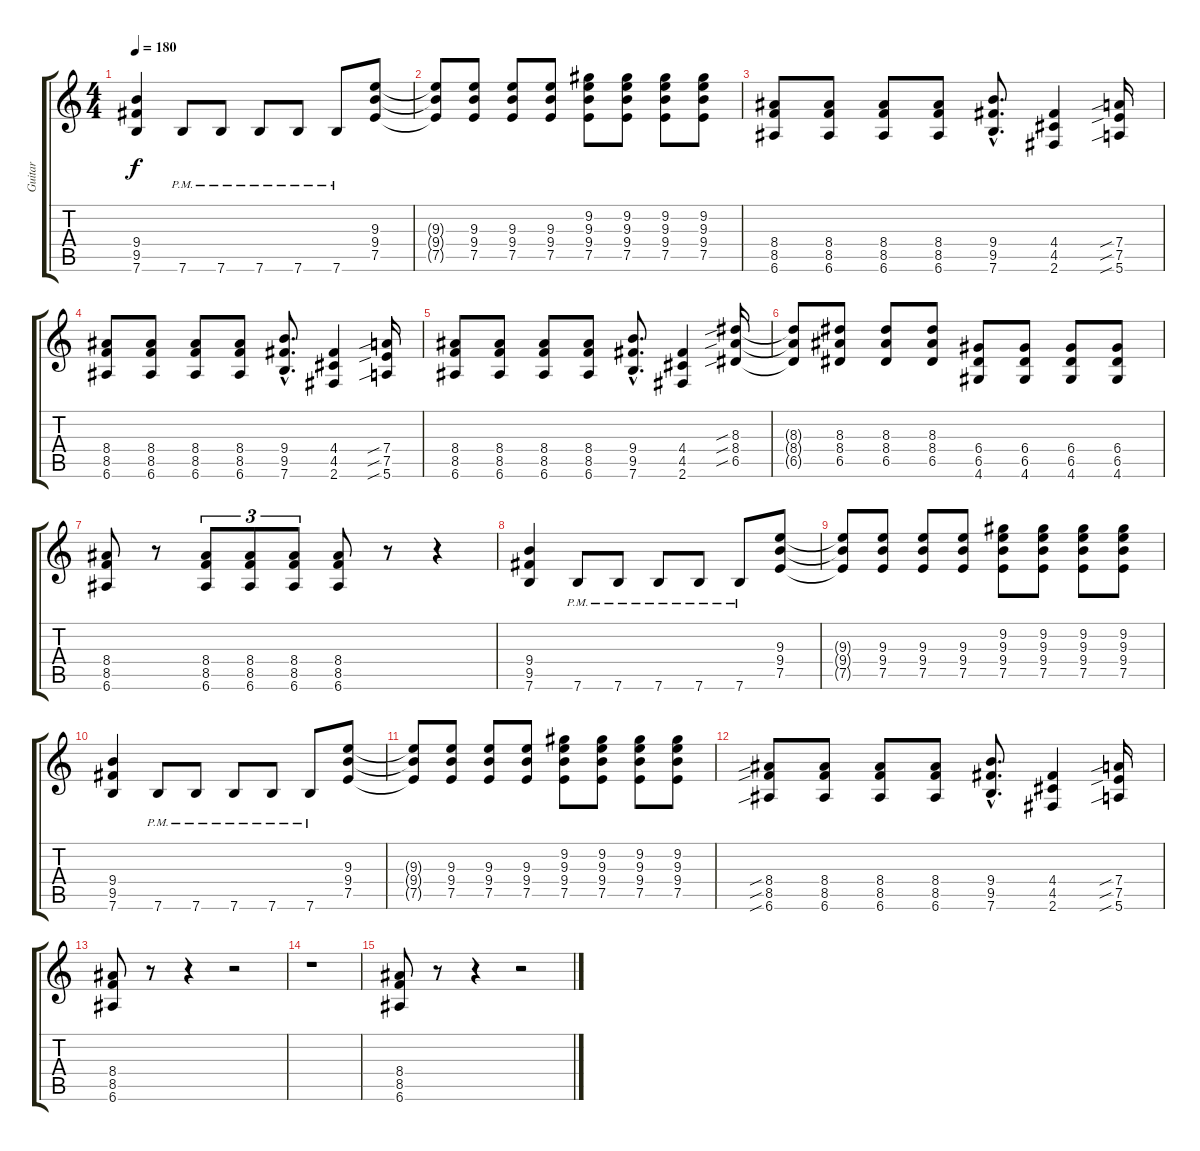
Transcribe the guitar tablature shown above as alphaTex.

\track ("Guitar" "Guitar") {instrument distortionguitar}
\staff {score tabs}
\tuning (E4 B3 G3 D3 A2 E2) {hide}
\ts (4 4)
\tempo 180
\clef g2
\ks c
(9.4 9.5 7.6).4{dy f} 7.6{pm}.8 7.6{pm}.8 7.6{pm}.8 7.6{pm}.8 7.6{pm}.8 (9.3 9.4 7.5).8 |
(9.3{t} 9.4{t} 7.5{t}).8 (9.3 9.4 7.5).8 (9.3 9.4 7.5).8 (9.3 9.4 7.5).8 (9.2 9.3 9.4 7.5).8 (9.2 9.3 9.4 7.5).8 (9.2 9.3 9.4 7.5).8 (9.2 9.3 9.4 7.5).8 |
(8.4 8.5 6.6).8 (8.4 8.5 6.6).8 (8.4 8.5 6.6).8 (8.4 8.5 6.6).8 (9.4{hac} 9.5{hac} 7.6{hac}).8{d} (4.4 4.5 2.6).4 (7.4{sib} 7.5{sib} 5.6{sib}).16 |
(8.4 8.5 6.6).8 (8.4 8.5 6.6).8 (8.4 8.5 6.6).8 (8.4 8.5 6.6).8 (9.4{hac} 9.5{hac} 7.6{hac}).8{d} (4.4 4.5 2.6).4 (7.4{sib} 7.5{sib} 5.6{sib}).16 |
(8.4 8.5 6.6).8 (8.4 8.5 6.6).8 (8.4 8.5 6.6).8 (8.4 8.5 6.6).8 (9.4{hac} 9.5{hac} 7.6{hac}).8{d} (4.4 4.5 2.6).4 (8.3{sib} 8.4{sib} 6.5{sib}).16 |
(8.3{t} 8.4{t} 6.5{t}).8 (8.3 8.4 6.5).8 (8.3 8.4 6.5).8 (8.3 8.4 6.5).8 (6.4 6.5 4.6).8 (6.4 6.5 4.6).8 (6.4 6.5 4.6).8 (6.4 6.5 4.6).8 |
(8.4 8.5 6.6).8 r.8 (8.4 8.5 6.6).8{tu (3 2)} (8.4 8.5 6.6).8{tu (3 2)} (8.4 8.5 6.6).8{tu (3 2)} (8.4 8.5 6.6).8 r.8 r.4 |
(9.4 9.5 7.6).4 7.6{pm}.8 7.6{pm}.8 7.6{pm}.8 7.6{pm}.8 7.6{pm}.8 (9.3 9.4 7.5).8 |
(9.3{t} 9.4{t} 7.5{t}).8 (9.3 9.4 7.5).8 (9.3 9.4 7.5).8 (9.3 9.4 7.5).8 (9.2 9.3 9.4 7.5).8 (9.2 9.3 9.4 7.5).8 (9.2 9.3 9.4 7.5).8 (9.2 9.3 9.4 7.5).8 |
(9.4 9.5 7.6).4 7.6{pm}.8 7.6{pm}.8 7.6{pm}.8 7.6{pm}.8 7.6{pm}.8 (9.3 9.4 7.5).8 |
(9.3{t} 9.4{t} 7.5{t}).8 (9.3 9.4 7.5).8 (9.3 9.4 7.5).8 (9.3 9.4 7.5).8 (9.2 9.3 9.4 7.5).8 (9.2 9.3 9.4 7.5).8 (9.2 9.3 9.4 7.5).8 (9.2 9.3 9.4 7.5).8 |
(8.4{sib} 8.5{sib} 6.6{sib}).8 (8.4 8.5 6.6).8 (8.4 8.5 6.6).8 (8.4 8.5 6.6).8 (9.4{hac} 9.5{hac} 7.6{hac}).8{d} (4.4 4.5 2.6).4 (7.4{sib} 7.5{sib} 5.6{sib}).16 |
(8.4 8.5 6.6).8 r.8 r.4 r.2 |
r.1 |
(8.4 8.5 6.6).8 r.8 r.4 r.2
